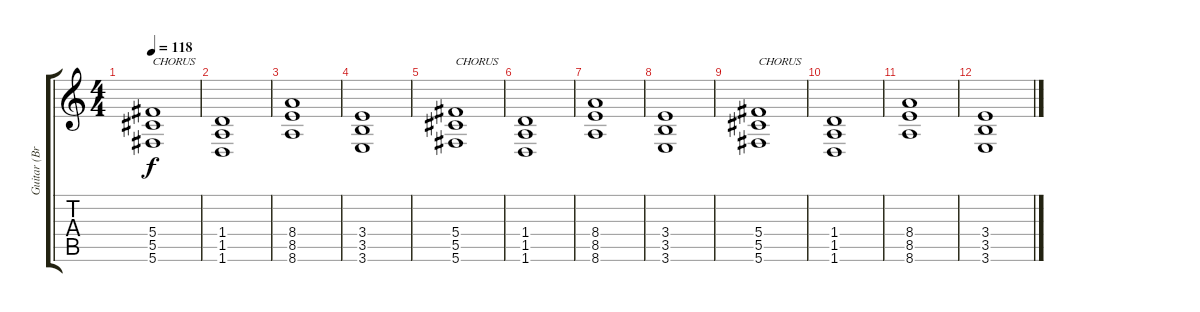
\track ("Guitar (Brad Delson)" "Guitar (Br") {instrument distortionguitar}
\staff {score tabs}
\tuning (Eb4 Bb3 Gb3 Db3 Ab2 Db2) {hide}
\ts (4 4)
\tempo 118
\clef g2
\ks c
(5.4 5.5 5.6).1{txt "CHORUS" dy f volume 16 instrument distortionguitar} |
(1.4 1.5 1.6).1 |
(8.4 8.5 8.6).1 |
(3.4 3.5 3.6).1 |
(5.4 5.5 5.6).1{txt "CHORUS" volume 16 instrument distortionguitar} |
(1.4 1.5 1.6).1 |
(8.4 8.5 8.6).1 |
(3.4 3.5 3.6).1 |
(5.4 5.5 5.6).1{txt "CHORUS" volume 16 instrument distortionguitar} |
(1.4 1.5 1.6).1 |
(8.4 8.5 8.6).1 |
(3.4 3.5 3.6).1
